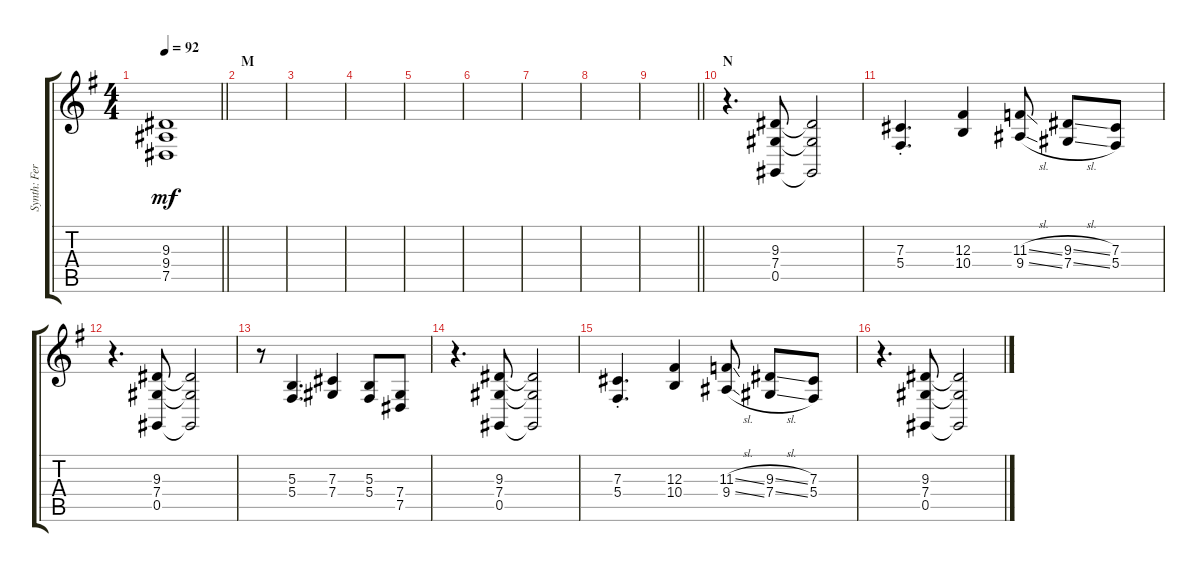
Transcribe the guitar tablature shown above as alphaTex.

\track ("Synth: Ferdy" "Synth: Fer") {instrument tremolostrings}
\staff {score tabs}
\tuning (Eb4 Bb3 Gb3 Db3 Ab2 Eb2) {hide}
\ts (4 4)
\tempo 92
\clef g2
\barLineRight lightlight
\ks g
(9.3{t} 9.4{t} 7.5{t}).1{dy mf} |
\section ("" "M")
|
|
|
|
|
|
|
\barLineRight lightlight
|
\section ("" "N")
r.4{d volume 10 instrument synthstrings1} (9.3 7.4 0.5).8 (9.3{t} 7.4{t} 0.5{t}).2 |
(7.3{st} 5.4{st}).4{d} (12.3 10.4).4 (11.3{sl} 9.4{sl}).8 (9.3{sl} 7.4{sl}).8 (7.3 5.4).8 |
r.4{d} (9.3 7.4 0.5).8 (9.3{t} 7.4{t} 0.5{t}).2 |
r.8 (5.3 5.4).4{d} (7.3 7.4).4 (5.3 5.4).8 (7.4 7.5).8 |
r.4{d} (9.3 7.4 0.5).8 (9.3{t} 7.4{t} 0.5{t}).2 |
(7.3{st} 5.4{st}).4{d} (12.3 10.4).4 (11.3{sl} 9.4{sl}).8 (9.3{sl} 7.4{sl}).8 (7.3 5.4).8 |
r.4{d} (9.3 7.4 0.5).8 (9.3{t} 7.4{t} 0.5{t}).2
